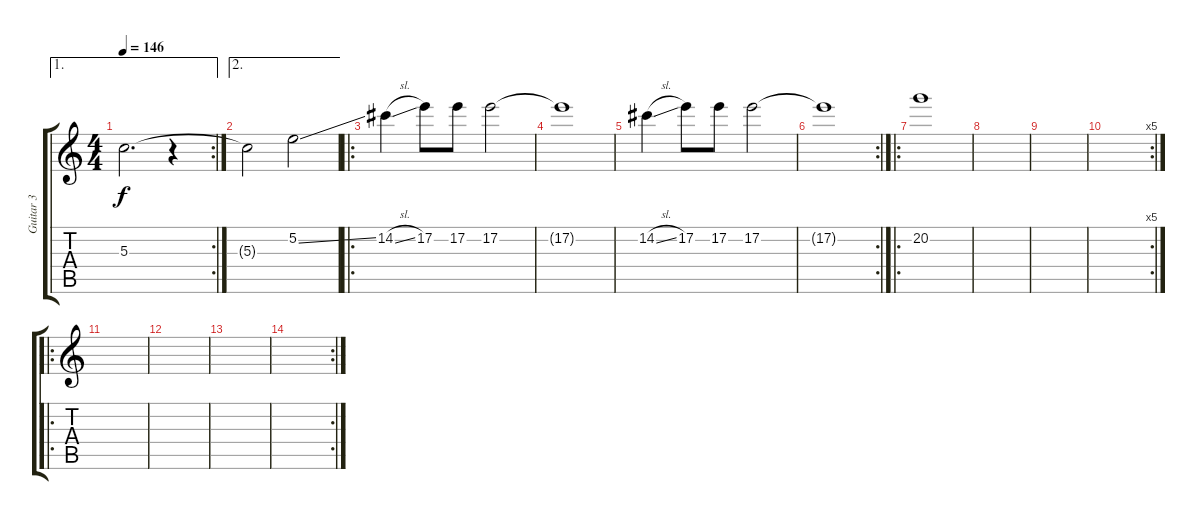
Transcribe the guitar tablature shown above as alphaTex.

\track ("Guitar 3" "Guitar 3") {instrument overdrivenguitar}
\staff {score tabs}
\tuning (E4 B3 G3 D3 A2 E2) {hide}
\ae 1
\rc 2
\ts (4 4)
\tempo 146
\clef g2
\ks c
5.3{t}.2{d dy f} r.4 |
\ae 2
5.3{t}.2 5.2{ss}.2 |
\ro
14.2{sl}.4 17.2.8 17.2.8 17.2.2 |
17.2{t}.1 |
14.2{sl}.4 17.2.8 17.2.8 17.2.2 |
\rc 2
17.2{t}.1 |
\ro
20.2.1 |
|
|
\rc 5
|
\ro
|
|
|
\rc 2
